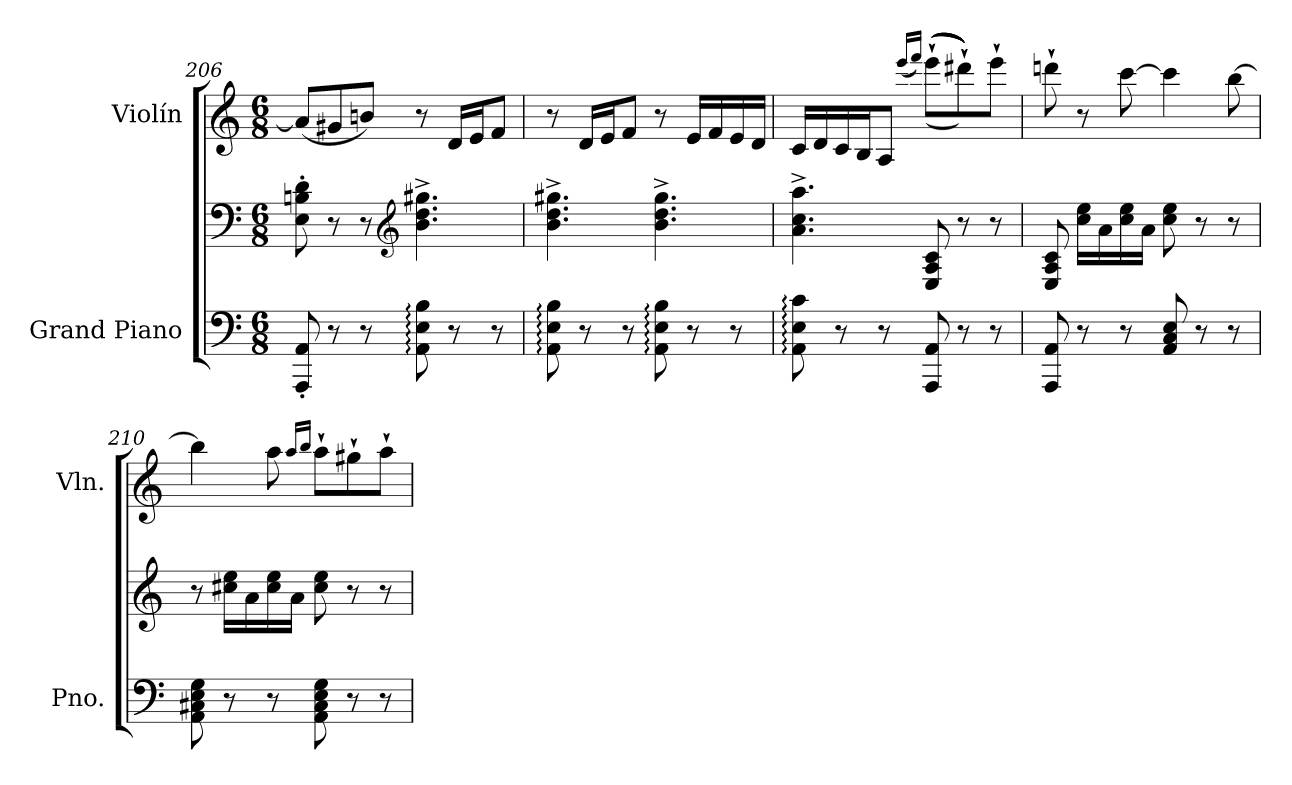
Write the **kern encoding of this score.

**kern	**kern	**kern
*part2	*part2	*part1
*staff3	*staff2	*staff1
*I"Grand Piano	*	*I"Violín
*I'Pno.	*	*I'Vln.
*clefF4	*clefF4	*clefG2
*k[]	*k[]	*k[]
*M6/8	*M6/8	*M6/8
=206	=206	=206
8AAA/' 8AA/'	8E\' 8Bn\' 8d\'	(8a/L]
8r	8r	8g#X/
8r	8r	8bn/J)
*	*clefG2	*
8AA\: 8E\: 8B\:	4.b\^ 4.dd\^ 4.gg#X\^	8r
8r	.	16d/LL
.	.	16e/J
8r	.	8f/J
!!LO:LB:g=z
=207	=207	=207
8AA\: 8E\: 8B\:	4.b\^ 4.dd\^ 4.gg#X\^	8r
8r	.	16d/LL
.	.	16e/J
8r	.	8f/J
8AA\: 8E\: 8B\:	4.b\^ 4.dd\^ 4.gg#\^	8r
8r	.	16e/LL
.	.	16f/
8r	.	16e/
.	.	16d/JJ
=208	=208	=208
8AA\: 8E\: 8c\:	4.a\^ 4.cc\^ 4.aa\^	16c/LL
.	.	16d/
8r	.	16c/
.	.	16B/J
8r	.	8A/J
.	.	(16qeee/LL
.	.	16qfff/JJ)
8AAA/ 8AA/	8E/ 8A/ 8c/	((((((8eee`\L
8r	8r	((((((8ddd#X`\))))))
8r	8r	8eee`\J
=209	=209	=209
8AAA/ 8AA/	8E/ 8A/ 8c/	8dddn`\
8r	16cc\ 16ee\LL	8r
.	16a\	.
8r	16cc\ 16ee\	[8ccc\
.	16a\JJ	.
8AA/ 8C/ 8E/	8cc\ 8ee\	4ccc\]
8r	8r	.
8r	8r	[8bb\
!!LO:LB:g=z
=210	=210	=210
8AA\ 8C#X\ 8E\ 8G\	8r	4bb\]
8r	16cc#X\ 16ee\LL	.
.	16a\	.
8r	16cc#\ 16ee\	8aa\
.	16a\JJ	.
.	.	16qaa/LL
.	.	16qbb/JJ
8AA\ 8C#\ 8E\ 8G\	8cc#\ 8ee\	8aa`\L
8r	8r	8gg#X`\
8r	8r	8aa`\J
=	=	=
*-	*-	*-
